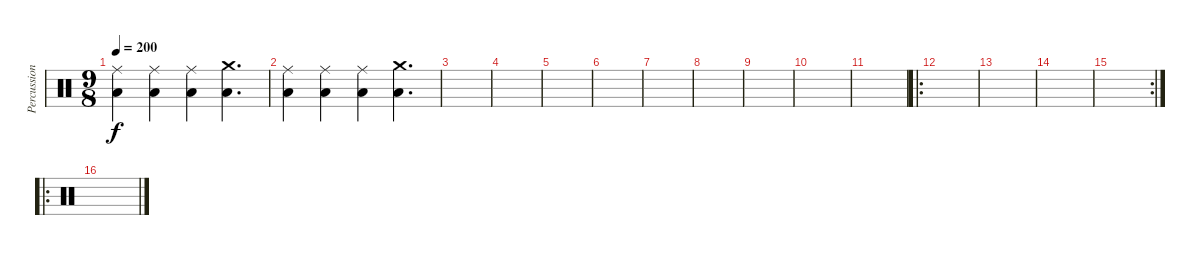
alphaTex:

\track ("Percussion" "Percussion") {instrument percussion}
\staff {score}
\articulation defaults
\ts (9 8)
\tempo 200
\clef neutral
\ks c
("Ride (middle)" "Low Floor Tom (hit)").4{dy f} ("Ride (middle)" "Low Floor Tom (hit)").4 ("Ride (middle)" "Low Floor Tom (hit)").4 ("Crash medium (hit)" "Low Floor Tom (hit)").4{d} |
("Ride (middle)" "Low Floor Tom (hit)").4 ("Ride (middle)" "Low Floor Tom (hit)").4 ("Ride (middle)" "Low Floor Tom (hit)").4 ("Crash medium (hit)" "Low Floor Tom (hit)").4{d} |
|
|
|
|
|
|
|
|
|
\ro
|
|
|
\rc 2
|
\ro
